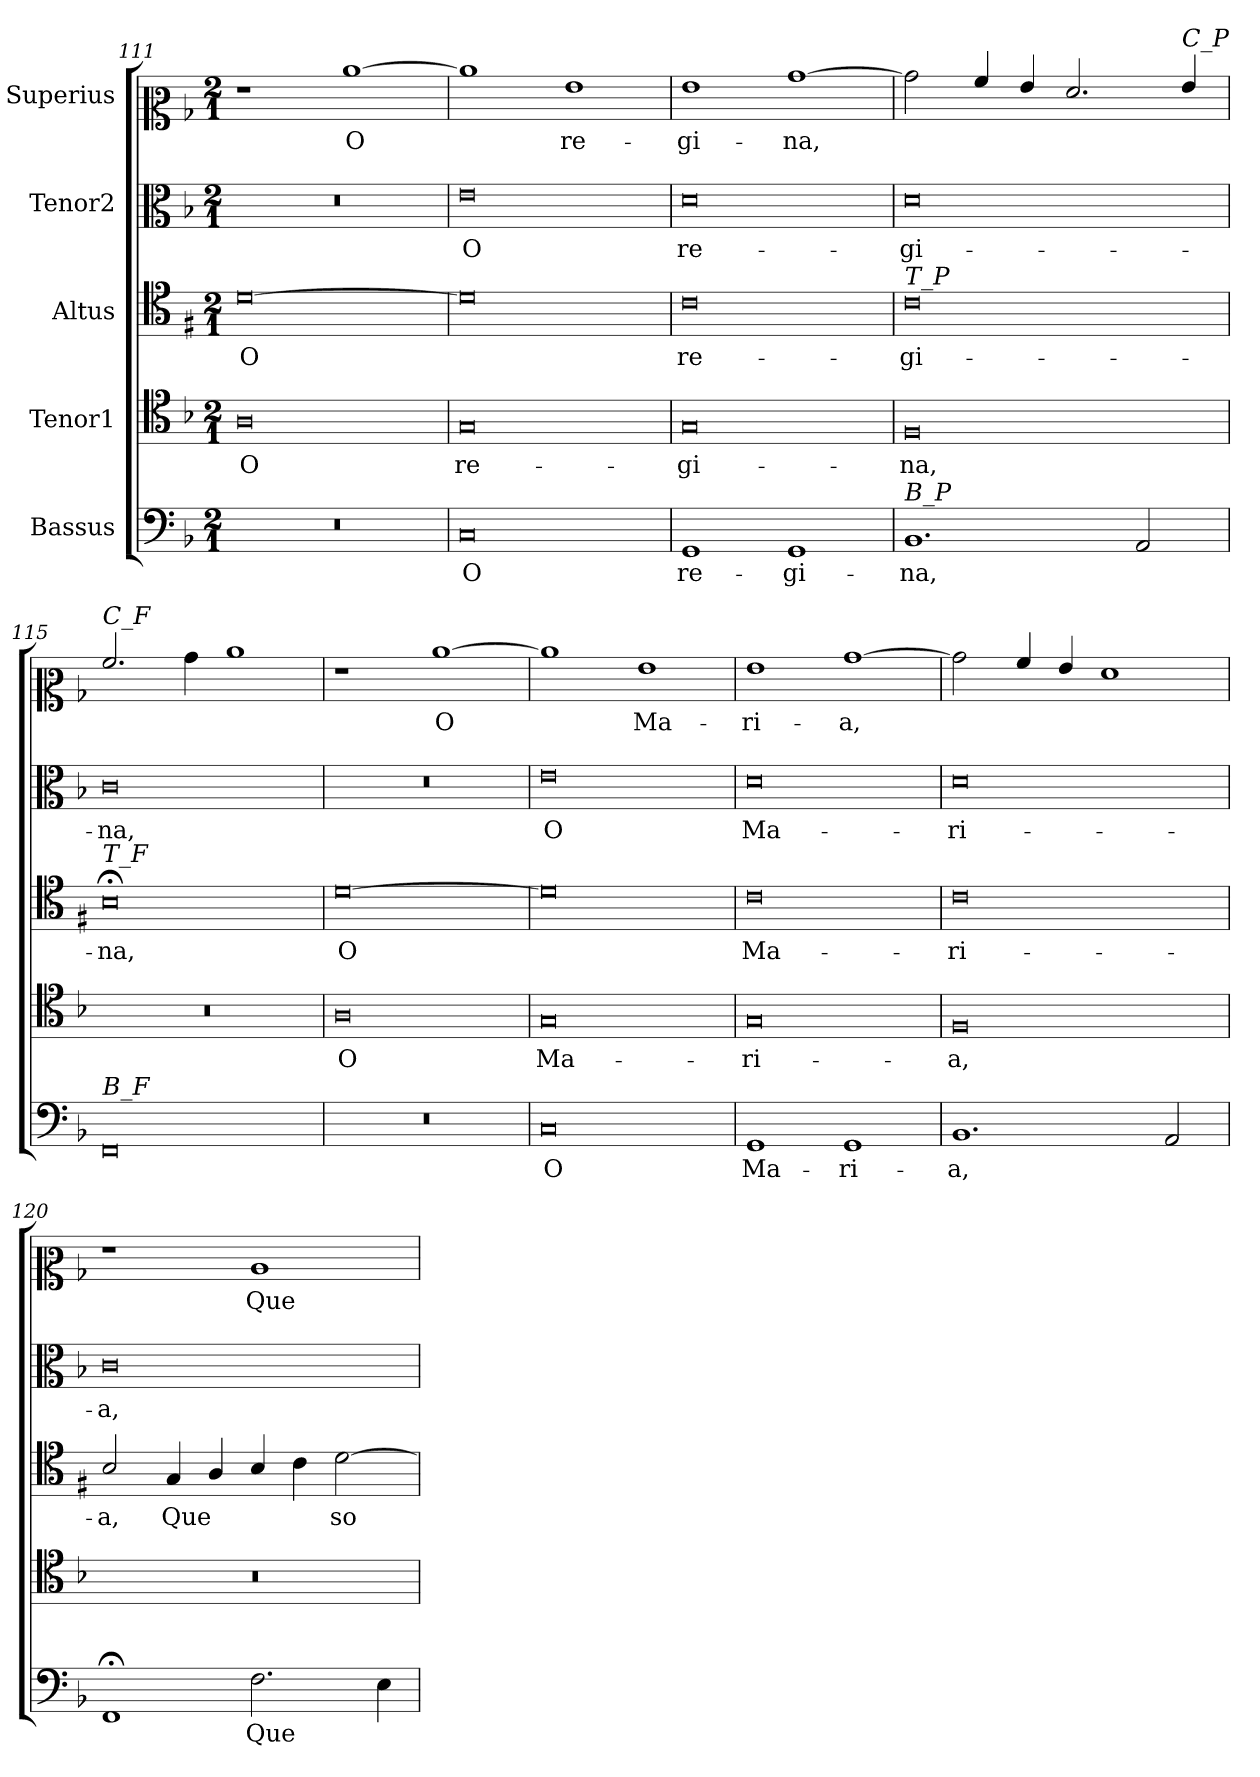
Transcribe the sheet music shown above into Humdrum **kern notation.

**kern	**text	**kern	**text	**kern	**text	**kern	**text	**kern	**text
*part5	*part5	*part4	*part4	*part3	*part3	*part2	*part2	*part1	*part1
*staff5	*staff5	*staff4	*staff4	*staff3	*staff3	*staff2	*staff2	*staff1	*staff1
*I"Bassus	*	*I"Tenor1	*	*I"Altus	*	*I"Tenor2	*	*I"Superius	*
*clefF4	*	*clefC4	*	*clefC4	*	*clefC3	*	*clefC2	*
*	*	*	*	*ITrd1c2	*	*	*	*	*
*k[b-]	*	*k[b-]	*	*k[b-]	*	*k[b-]	*	*k[b-]	*
*F:	*	*F:	*	*F:	*	*	*	*F:	*
*M2/1	*	*M2/1	*	*M2/1	*	*M2/1	*	*M2/1	*
=111	=111	=111	=111	=111	=111	=111	=111	=111	=111
!	!	!	!LO:LY:b	!	!LO:LY:b	!	!	!	!
0r	.	0A	O	[0c	O	0r	.	1r	.
!	!	!	!	!	!	!	!	!	!LO:LY:b
.	.	.	.	.	.	.	.	[1cc	-O
=112	=112	=112	=112	=112	=112	=112	=112	=112	=112
!	!LO:LY:b	!	!LO:LY:b	!	!	!	!LO:LY:b	!	!
0C	O	0G	re-	0c]	.	0e	O	1cc]	.
!	!	!	!	!	!	!	!	!	!LO:LY:b
.	.	.	.	.	.	.	.	1g	re-
=113	=113	=113	=113	=113	=113	=113	=113	=113	=113
!	!LO:LY:b	!	!LO:LY:b	!	!LO:LY:b	!	!LO:LY:b	!	!LO:LY:b
1GG	re-	0G	-gi-	0B-	re-	0d	re-	1g	-gi-
!	!LO:LY:b	!	!	!	!	!	!	!	!LO:LY:b
1GG	-gi-	.	.	.	.	.	.	[1b-	-na,
=114	=114	=114	=114	=114	=114	=114	=114	=114	=114
!	!	!	!	!LO:TX:a:i:t=T_P	!	!	!	!	!
!LO:TX:a:i:t=B_P	!	!	!	!	!	!	!	!	!
!	!LO:LY:b	!	!LO:LY:b	!	!LO:LY:b	!	!LO:LY:b	!	!
1.BB-	-na,	0F	-na,	0B-	-gi-	0d	-gi-	2b-\]	.
.	.	.	.	.	.	.	.	4a/	.
.	.	.	.	.	.	.	.	4g/	.
.	.	.	.	.	.	.	.	2.f/	.
2AA/	.	.	.	.	.	.	.	.	.
!	!	!	!	!	!	!	!	!LO:TX:a:i:t=C_P	!
.	.	.	.	.	.	.	.	4g/	.
=115	=115	=115	=115	=115	=115	=115	=115	=115	=115
!	!	!	!	!	!	!	!	!LO:TX:a:i:t=C_F	!
!	!	!	!	!LO:TX:a:i:t=T_F	!	!	!	!	!
!LO:TX:a:i:t=B_F	!	!	!	!	!	!	!	!	!
!	!	!	!	!	!LO:LY:b	!	!LO:LY:b	!	!
0FF	.	0r	.	0A;<	-na,	0c	-na,	2.a/	.
.	.	.	.	.	.	.	.	4b-\	.
.	.	.	.	.	.	.	.	1cc	.
!!LO:LB:g=z
=116	=116	=116	=116	=116	=116	=116	=116	=116	=116
!	!	!	!LO:LY:b	!	!LO:LY:b	!	!	!	!
0r	.	0A	O	[0c	O	0r	.	1r	.
!	!	!	!	!	!	!	!	!	!LO:LY:b
.	.	.	.	.	.	.	.	[1cc	O
=117	=117	=117	=117	=117	=117	=117	=117	=117	=117
!	!LO:LY:b	!	!LO:LY:b	!	!	!	!LO:LY:b	!	!
0C	O	0G	Ma-	0c]	.	0e	O	1cc]	.
!	!	!	!	!	!	!	!	!	!LO:LY:b
.	.	.	.	.	.	.	.	1g	Ma-
=118	=118	=118	=118	=118	=118	=118	=118	=118	=118
!	!LO:LY:b	!	!LO:LY:b	!	!LO:LY:b	!	!LO:LY:b	!	!LO:LY:b
1GG	Ma-	0G	-ri-	0B-	Ma-	0d	Ma-	1g	-ri-
!	!LO:LY:b	!	!	!	!	!	!	!	!LO:LY:b
1GG	-ri-	.	.	.	.	.	.	[1b-	-a,
=119	=119	=119	=119	=119	=119	=119	=119	=119	=119
!	!LO:LY:b	!	!LO:LY:b	!	!LO:LY:b	!	!LO:LY:b	!	!
1.BB-	-a,	0F	-a,	0B-	-ri-	0d	-ri-	2b-\]	.
.	.	.	.	.	.	.	.	4a/	.
.	.	.	.	.	.	.	.	4g/	.
.	.	.	.	.	.	.	.	1f	.
2AA/	.	.	.	.	.	.	.	.	.
=120	=120	=120	=120	=120	=120	=120	=120	=120	=120
!	!	!	!	!	!LO:LY:b	!	!LO:LY:b	!	!
1FF;<	.	0r	.	2A/	-a,	0c	-a,	1r	.
!	!	!	!	!	!LO:LY:b	!	!	!	!
.	.	.	.	4F/	Que	.	.	.	.
.	.	.	.	4G/	.	.	.	.	.
!	!LO:LY:b	!	!	!	!	!	!	!	!LO:LY:b
2.F\	Que	.	.	4A/	.	.	.	1c	Que
.	.	.	.	4B-\	.	.	.	.	.
!	!	!	!	!	!LO:LY:b	!	!	!	!
.	.	.	.	[2c\	so-	.	.	.	.
4E\	.	.	.	.	.	.	.	.	.
=	=	=	=	=	=	=	=	=	=
*-	*-	*-	*-	*-	*-	*-	*-	*-	*-
